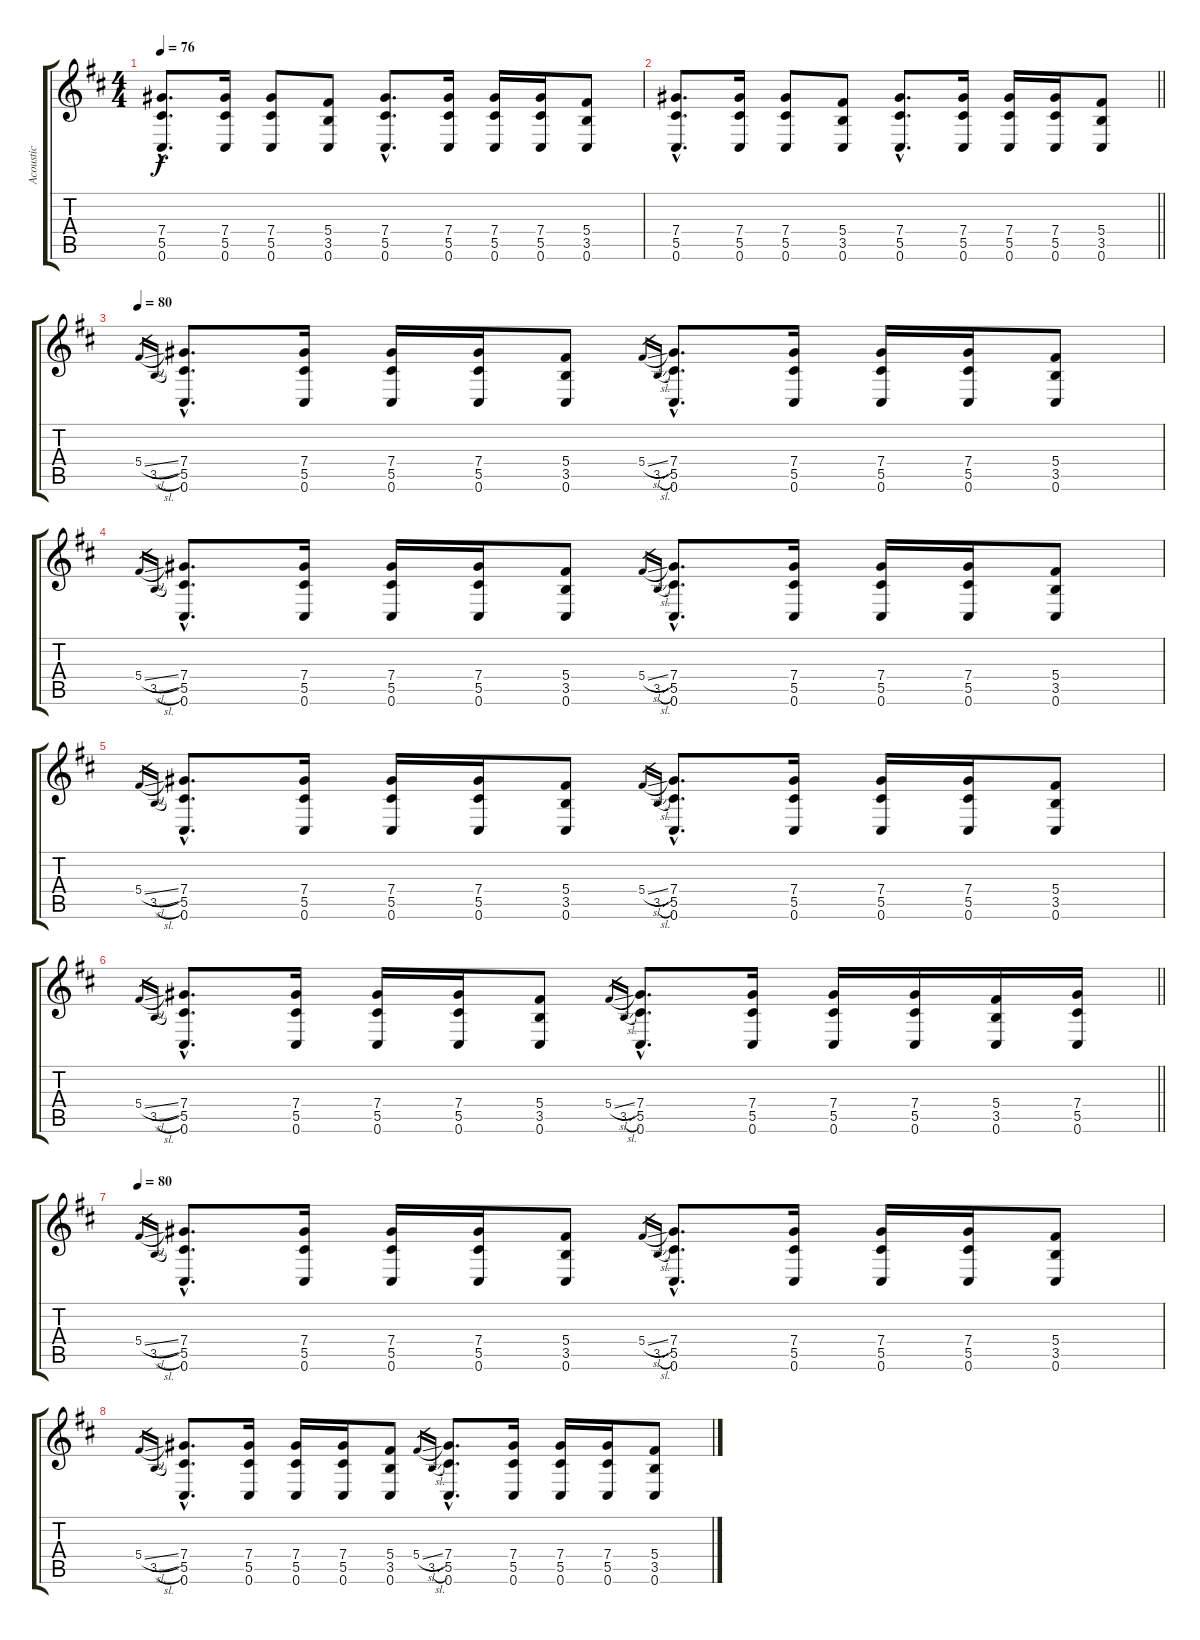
\track ("Acoustic" "Acoustic") {instrument acousticguitarsteel}
\staff {score tabs}
\tuning (Eb4 Bb3 Gb3 Db3 Ab2 Db2) {hide}
\ts (4 4)
\tempo 76
\clef g2
\ks bminor
(7.4{hac} 5.5{hac} 0.6{hac}).8{d dy f} (7.4 5.5 0.6).16 (7.4 5.5 0.6).8 (5.4 3.5 0.6).8 (7.4{hac} 5.5{hac} 0.6{hac}).8{d} (7.4 5.5 0.6).16 (7.4 5.5 0.6).16 (7.4 5.5 0.6).16 (5.4 3.5 0.6).8 |
\barLineRight lightlight
(7.4{hac} 5.5{hac} 0.6{hac}).8{d} (7.4 5.5 0.6).16 (7.4 5.5 0.6).8 (5.4 3.5 0.6).8 (7.4{hac} 5.5{hac} 0.6{hac}).8{d} (7.4 5.5 0.6).16 (7.4 5.5 0.6).16 (7.4 5.5 0.6).16 (5.4 3.5 0.6).8 |
\tempo 80
5.4{sl}.16{gr} 3.5{sl}.16{gr} (7.4{hac} 5.5{hac} 0.6{hac}).8{d} (7.4 5.5 0.6).16 (7.4 5.5 0.6).16 (7.4 5.5 0.6).16 (5.4 3.5 0.6).8 5.4{sl}.16{gr} 3.5{sl}.16{gr} (7.4{hac} 5.5{hac} 0.6{hac}).8{d} (7.4 5.5 0.6).16 (7.4 5.5 0.6).16 (7.4 5.5 0.6).16 (5.4 3.5 0.6).8 |
5.4{sl}.16{gr} 3.5{sl}.16{gr} (7.4{hac} 5.5{hac} 0.6{hac}).8{d} (7.4 5.5 0.6).16 (7.4 5.5 0.6).16 (7.4 5.5 0.6).16 (5.4 3.5 0.6).8 5.4{sl}.16{gr} 3.5{sl}.16{gr} (7.4{hac} 5.5{hac} 0.6{hac}).8{d} (7.4 5.5 0.6).16 (7.4 5.5 0.6).16 (7.4 5.5 0.6).16 (5.4 3.5 0.6).8 |
5.4{sl}.16{gr} 3.5{sl}.16{gr} (7.4{hac} 5.5{hac} 0.6{hac}).8{d} (7.4 5.5 0.6).16 (7.4 5.5 0.6).16 (7.4 5.5 0.6).16 (5.4 3.5 0.6).8 5.4{sl}.16{gr} 3.5{sl}.16{gr} (7.4{hac} 5.5{hac} 0.6{hac}).8{d} (7.4 5.5 0.6).16 (7.4 5.5 0.6).16 (7.4 5.5 0.6).16 (5.4 3.5 0.6).8 |
\barLineRight lightlight
5.4{sl}.16{gr} 3.5{sl}.16{gr} (7.4{hac} 5.5{hac} 0.6{hac}).8{d} (7.4 5.5 0.6).16 (7.4 5.5 0.6).16 (7.4 5.5 0.6).16 (5.4 3.5 0.6).8 5.4{sl}.16{gr} 3.5{sl}.16{gr} (7.4{hac} 5.5{hac} 0.6{hac}).8{d} (7.4 5.5 0.6).16 (7.4 5.5 0.6).16 (7.4 5.5 0.6).16 (5.4 3.5 0.6).16 (7.4 5.5 0.6).16 |
\tempo 80
5.4{sl}.16{gr} 3.5{sl}.16{gr} (7.4{hac} 5.5{hac} 0.6{hac}).8{d} (7.4 5.5 0.6).16 (7.4 5.5 0.6).16 (7.4 5.5 0.6).16 (5.4 3.5 0.6).8 5.4{sl}.16{gr} 3.5{sl}.16{gr} (7.4{hac} 5.5{hac} 0.6{hac}).8{d} (7.4 5.5 0.6).16 (7.4 5.5 0.6).16 (7.4 5.5 0.6).16 (5.4 3.5 0.6).8 |
5.4{sl}.16{gr} 3.5{sl}.16{gr} (7.4{hac} 5.5{hac} 0.6{hac}).8{d} (7.4 5.5 0.6).16 (7.4 5.5 0.6).16 (7.4 5.5 0.6).16 (5.4 3.5 0.6).8 5.4{sl}.16{gr} 3.5{sl}.16{gr} (7.4{hac} 5.5{hac} 0.6{hac}).8{d} (7.4 5.5 0.6).16 (7.4 5.5 0.6).16 (7.4 5.5 0.6).16 (5.4 3.5 0.6).8
